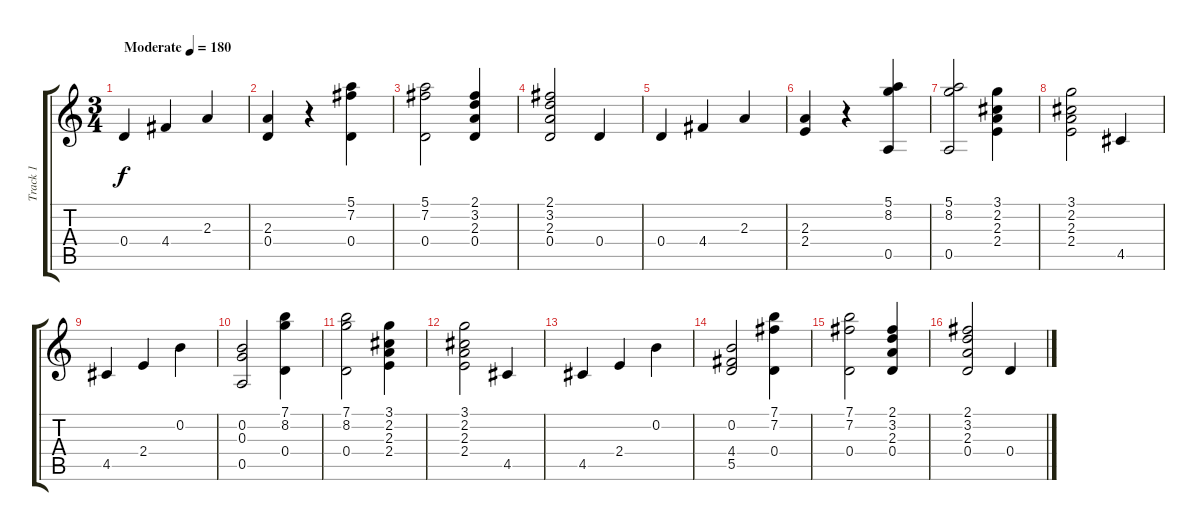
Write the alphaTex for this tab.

\track ("Track 1" "Track 1") {instrument acousticguitarsteel}
\staff {score tabs}
\tuning (E4 B3 G3 D3 A2 E2) {hide}
\ts (3 4)
\tempo (180 "Moderate")
\clef g2
\ks c
0.4.4{dy f instrument acousticguitarsteel} 4.4.4 2.3.4 |
(2.3 0.4).4 r.4 (5.1 7.2 0.4).4 |
(5.1 7.2 0.4).2 (2.1 3.2 2.3 0.4).4 |
(2.1 3.2 2.3 0.4).2 0.4.4 |
0.4.4 4.4.4 2.3.4 |
(2.3 2.4).4 r.4 (5.1 8.2 0.5).4 |
(5.1 8.2 0.5).2 (3.1 2.2 2.3 2.4).4 |
(3.1 2.2 2.3 2.4).2 4.5.4 |
4.5.4 2.4.4 0.2.4 |
(0.2 0.3 0.5).2 (7.1 8.2 0.4).4 |
(7.1 8.2 0.4).2 (3.1 2.2 2.3 2.4).4 |
(3.1 2.2 2.3 2.4).2 4.5.4 |
4.5.4 2.4.4 0.2.4 |
(0.2 4.4 5.5).2 (7.1 7.2 0.4).4 |
(7.1 7.2 0.4).2 (2.1 3.2 2.3 0.4).4 |
(2.1 3.2 2.3 0.4).2 0.4.4
